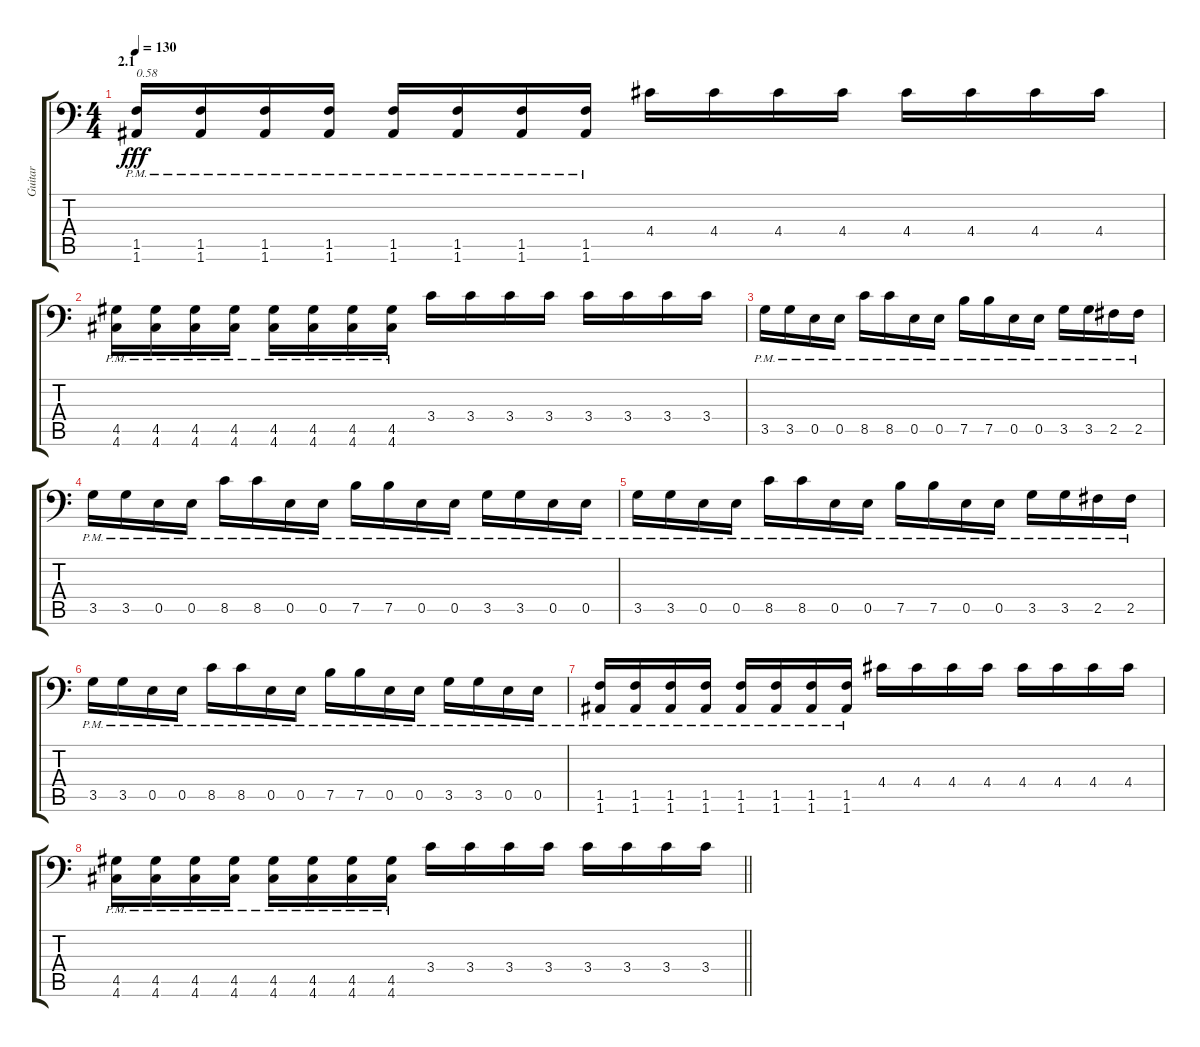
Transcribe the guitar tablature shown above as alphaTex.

\track ("Guitar" "Guitar") {instrument distortionguitar}
\staff {score tabs}
\tuning (B3 Gb3 D3 A2 E2 A1) {hide}
\ts (4 4)
\section ("" "2.1")
\tempo 130
\clef f4
\ks c
(1.5{pm} 1.6{pm}).16{txt "0.58" dy fff} (1.5{pm} 1.6{pm}).16 (1.5{pm} 1.6{pm}).16 (1.5{pm} 1.6{pm}).16 (1.5{pm} 1.6{pm}).16 (1.5{pm} 1.6{pm}).16 (1.5{pm} 1.6{pm}).16 (1.5{pm} 1.6{pm}).16 4.4.16 4.4.16 4.4.16 4.4.16 4.4.16 4.4.16 4.4.16 4.4.16 |
(4.5{pm} 4.6{pm}).16 (4.5{pm} 4.6{pm}).16 (4.5{pm} 4.6{pm}).16 (4.5{pm} 4.6{pm}).16 (4.5{pm} 4.6{pm}).16 (4.5{pm} 4.6{pm}).16 (4.5{pm} 4.6{pm}).16 (4.5{pm} 4.6{pm}).16 3.4.16 3.4.16 3.4.16 3.4.16 3.4.16 3.4.16 3.4.16 3.4.16 |
3.5{pm}.16 3.5{pm}.16 0.5{pm}.16 0.5{pm}.16 8.5{pm}.16 8.5{pm}.16 0.5{pm}.16 0.5{pm}.16 7.5{pm}.16 7.5{pm}.16 0.5{pm}.16 0.5{pm}.16 3.5{pm}.16 3.5{pm}.16 2.5{pm}.16 2.5{pm}.16 |
3.5{pm}.16 3.5{pm}.16 0.5{pm}.16 0.5{pm}.16 8.5{pm}.16 8.5{pm}.16 0.5{pm}.16 0.5{pm}.16 7.5{pm}.16 7.5{pm}.16 0.5{pm}.16 0.5{pm}.16 3.5{pm}.16 3.5{pm}.16 0.5{pm}.16 0.5{pm}.16 |
3.5{pm}.16 3.5{pm}.16 0.5{pm}.16 0.5{pm}.16 8.5{pm}.16 8.5{pm}.16 0.5{pm}.16 0.5{pm}.16 7.5{pm}.16 7.5{pm}.16 0.5{pm}.16 0.5{pm}.16 3.5{pm}.16 3.5{pm}.16 2.5{pm}.16 2.5{pm}.16 |
3.5{pm}.16 3.5{pm}.16 0.5{pm}.16 0.5{pm}.16 8.5{pm}.16 8.5{pm}.16 0.5{pm}.16 0.5{pm}.16 7.5{pm}.16 7.5{pm}.16 0.5{pm}.16 0.5{pm}.16 3.5{pm}.16 3.5{pm}.16 0.5{pm}.16 0.5{pm}.16 |
(1.5{pm} 1.6{pm}).16 (1.5{pm} 1.6{pm}).16 (1.5{pm} 1.6{pm}).16 (1.5{pm} 1.6{pm}).16 (1.5{pm} 1.6{pm}).16 (1.5{pm} 1.6{pm}).16 (1.5{pm} 1.6{pm}).16 (1.5{pm} 1.6{pm}).16 4.4.16 4.4.16 4.4.16 4.4.16 4.4.16 4.4.16 4.4.16 4.4.16 |
\barLineRight lightlight
(4.5{pm} 4.6{pm}).16 (4.5{pm} 4.6{pm}).16 (4.5{pm} 4.6{pm}).16 (4.5{pm} 4.6{pm}).16 (4.5{pm} 4.6{pm}).16 (4.5{pm} 4.6{pm}).16 (4.5{pm} 4.6{pm}).16 (4.5{pm} 4.6{pm}).16 3.4.16 3.4.16 3.4.16 3.4.16 3.4.16 3.4.16 3.4.16 3.4.16
